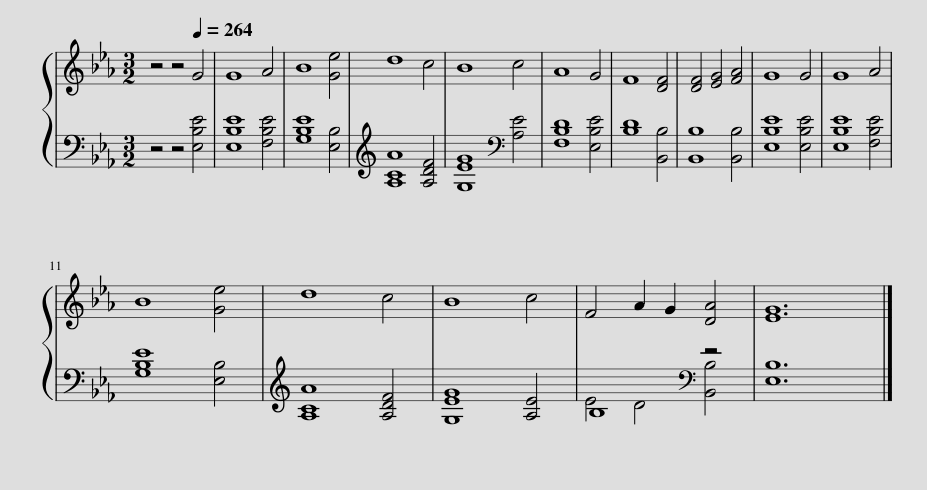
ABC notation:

X:1
%%score { 1 | ( 2 3 ) }
L:1/8
M:3/2
I:linebreak $
K:Eb
V:1 treble
V:2 bass
V:3 bass
V:1
 z4 z4[Q:1/4=264] G4 | G8 A4 | B8 [Ge]4 | d8 c4 | B8 c4 | %5
 A8 G4 | F8 [DF]4 | [DF]4 [EG]4 [FA]4 | G8 G4 | G8 A4 |$ %10
 B8 [Ge]4 | d8 c4 | B8 c4 | F4 A2 G2 [DA]4 | [EG]12 |] %15
V:2
 z4 z4 [E,B,E]4 | [E,B,E]8 [F,B,E]4 | [G,B,E]8 [E,B,]4 | [A,CA]8 [A,DF]4 | [G,EG]8[K:bass] [A,E]4 | %5
 [F,B,D]8 [E,B,E]4 | [B,D]8 [B,,B,]4 | [B,,B,]8 [B,,B,]4 | [E,B,E]8 [E,B,E]4 | [E,B,E]8 [F,B,E]4 |$ %10
 [G,B,E]8 [E,B,]4 | [A,CA]8 [A,DF]4 | [G,EG]8 [A,E]4 | B,8[K:bass] z4 | [E,B,]12 |] %15
V:3
 x12 | x12 | x12 | x12 | x8[K:bass] x4 | %5
 x12 | x12 | x12 | x12 | x12 |$ %10
 x12 | x12 | x12 | E4 D4[K:bass] [B,,B,]4 | x12 |] %15
